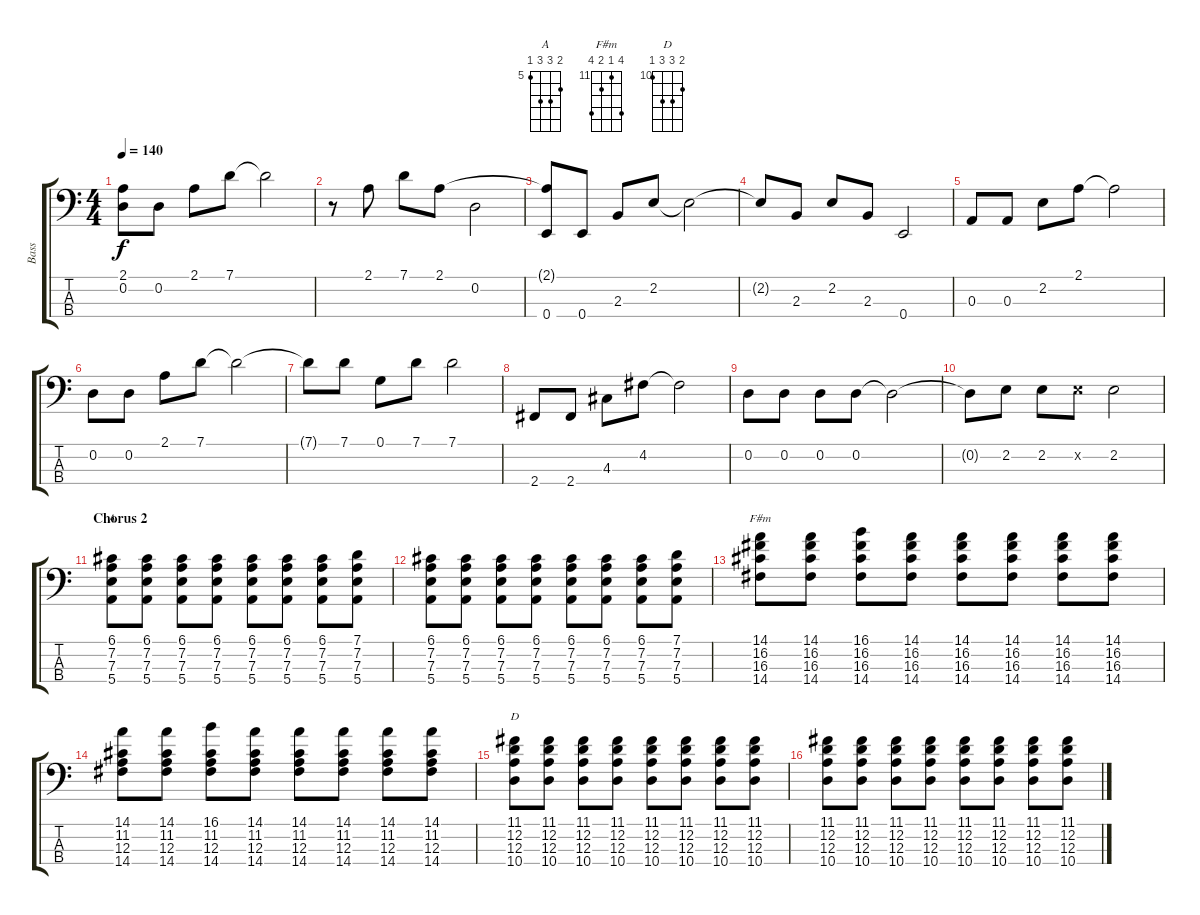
\track ("Bass" "Bass") {instrument slapbass1}
\staff {score tabs}
\tuning (G2 D2 A1 E1) {hide}
\chord ("A" 6 7 7 5) {firstfret 5}
\chord ("F#m" 14 11 12 14) {firstfret 11}
\chord ("D" 11 12 12 10) {firstfret 10}
\ts (4 4)
\tempo 140
\clef f4
\ks c
(2.1{t} 0.2).8{dy f} 0.2.8 2.1.8 7.1.8 7.1{t}.2 |
r.8 2.1.8 7.1.8 2.1.8 0.2.2 |
(2.1{t} 0.4).8 0.4.8 2.3.8 2.2.8 2.2{t}.2 |
2.2{t}.8 2.3.8 2.2.8 2.3.8 0.4.2 |
0.3.8 0.3.8 2.2.8 2.1.8 2.1{t}.2 |
0.2.8 0.2.8 2.1.8 7.1.8 7.1{t}.2 |
7.1{t}.8 7.1.8 0.1.8 7.1.8 7.1.2 |
2.4.8 2.4.8 4.3.8 4.2.8 4.2{t}.2 |
0.2.8 0.2.8 0.2.8 0.2.8 0.2{t}.2 |
0.2{t}.8 2.2.8 2.2.8 2.2{x}.8 2.2.2 |
\section ("" "Chorus 2")
(6.1 7.2 7.3 5.4).8{ch "A"} (6.1 7.2 7.3 5.4).8 (6.1 7.2 7.3 5.4).8 (6.1 7.2 7.3 5.4).8 (6.1 7.2 7.3 5.4).8 (6.1 7.2 7.3 5.4).8 (6.1 7.2 7.3 5.4).8 (7.1 7.2 7.3 5.4).8 |
(6.1 7.2 7.3 5.4).8 (6.1 7.2 7.3 5.4).8 (6.1 7.2 7.3 5.4).8 (6.1 7.2 7.3 5.4).8 (6.1 7.2 7.3 5.4).8 (6.1 7.2 7.3 5.4).8 (6.1 7.2 7.3 5.4).8 (7.1 7.2 7.3 5.4).8 |
(14.1 16.2 16.3 14.4).8{ch "F#m"} (14.1 16.2 16.3 14.4).8 (16.1 16.2 16.3 14.4).8 (14.1 16.2 16.3 14.4).8 (14.1 16.2 16.3 14.4).8 (14.1 16.2 16.3 14.4).8 (14.1 16.2 16.3 14.4).8 (14.1 16.2 16.3 14.4).8 |
(14.1 11.2 12.3 14.4).8 (14.1 11.2 12.3 14.4).8 (16.1 11.2 12.3 14.4).8 (14.1 11.2 12.3 14.4).8 (14.1 11.2 12.3 14.4).8 (14.1 11.2 12.3 14.4).8 (14.1 11.2 12.3 14.4).8 (14.1 11.2 12.3 14.4).8 |
(11.1 12.2 12.3 10.4).8{ch "D"} (11.1 12.2 12.3 10.4).8 (11.1 12.2 12.3 10.4).8 (11.1 12.2 12.3 10.4).8 (11.1 12.2 12.3 10.4).8 (11.1 12.2 12.3 10.4).8 (11.1 12.2 12.3 10.4).8 (11.1 12.2 12.3 10.4).8 |
(11.1 12.2 12.3 10.4).8 (11.1 12.2 12.3 10.4).8 (11.1 12.2 12.3 10.4).8 (11.1 12.2 12.3 10.4).8 (11.1 12.2 12.3 10.4).8 (11.1 12.2 12.3 10.4).8 (11.1 12.2 12.3 10.4).8 (11.1 12.2 12.3 10.4).8
